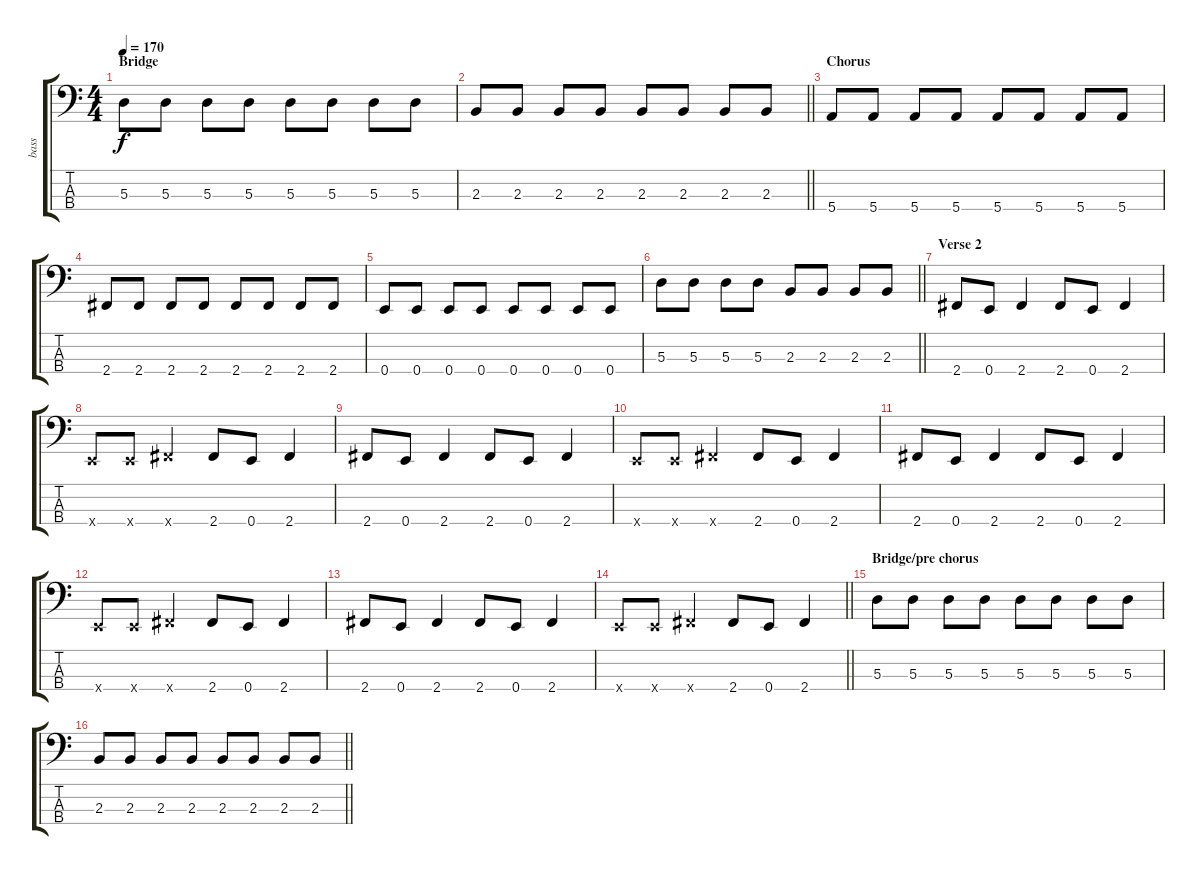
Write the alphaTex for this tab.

\track ("bass" "bass") {instrument electricbassfinger}
\staff {score tabs}
\tuning (G2 D2 A1 E1) {hide}
\ts (4 4)
\section ("" "Bridge")
\tempo 170
\clef f4
\ks c
5.3.8{dy f} 5.3.8 5.3.8 5.3.8 5.3.8 5.3.8 5.3.8 5.3.8 |
\barLineRight lightlight
2.3.8 2.3.8 2.3.8 2.3.8 2.3.8 2.3.8 2.3.8 2.3.8 |
\section ("" "Chorus")
5.4.8 5.4.8 5.4.8 5.4.8 5.4.8 5.4.8 5.4.8 5.4.8 |
2.4.8 2.4.8 2.4.8 2.4.8 2.4.8 2.4.8 2.4.8 2.4.8 |
0.4.8 0.4.8 0.4.8 0.4.8 0.4.8 0.4.8 0.4.8 0.4.8 |
\barLineRight lightlight
5.3.8 5.3.8 5.3.8 5.3.8 2.3.8 2.3.8 2.3.8 2.3.8 |
\section ("" "Verse 2")
2.4.8 0.4.8 2.4.4 2.4.8 0.4.8 2.4.4 |
0.4{x}.8 0.4{x}.8 2.4{x}.4 2.4.8 0.4.8 2.4.4 |
2.4.8 0.4.8 2.4.4 2.4.8 0.4.8 2.4.4 |
0.4{x}.8 0.4{x}.8 2.4{x}.4 2.4.8 0.4.8 2.4.4 |
2.4.8 0.4.8 2.4.4 2.4.8 0.4.8 2.4.4 |
0.4{x}.8 0.4{x}.8 2.4{x}.4 2.4.8 0.4.8 2.4.4 |
2.4.8 0.4.8 2.4.4 2.4.8 0.4.8 2.4.4 |
\barLineRight lightlight
0.4{x}.8 0.4{x}.8 2.4{x}.4 2.4.8 0.4.8 2.4.4 |
\section ("" "Bridge/pre chorus ")
5.3.8 5.3.8 5.3.8 5.3.8 5.3.8 5.3.8 5.3.8 5.3.8 |
\barLineRight lightlight
2.3.8 2.3.8 2.3.8 2.3.8 2.3.8 2.3.8 2.3.8 2.3.8
